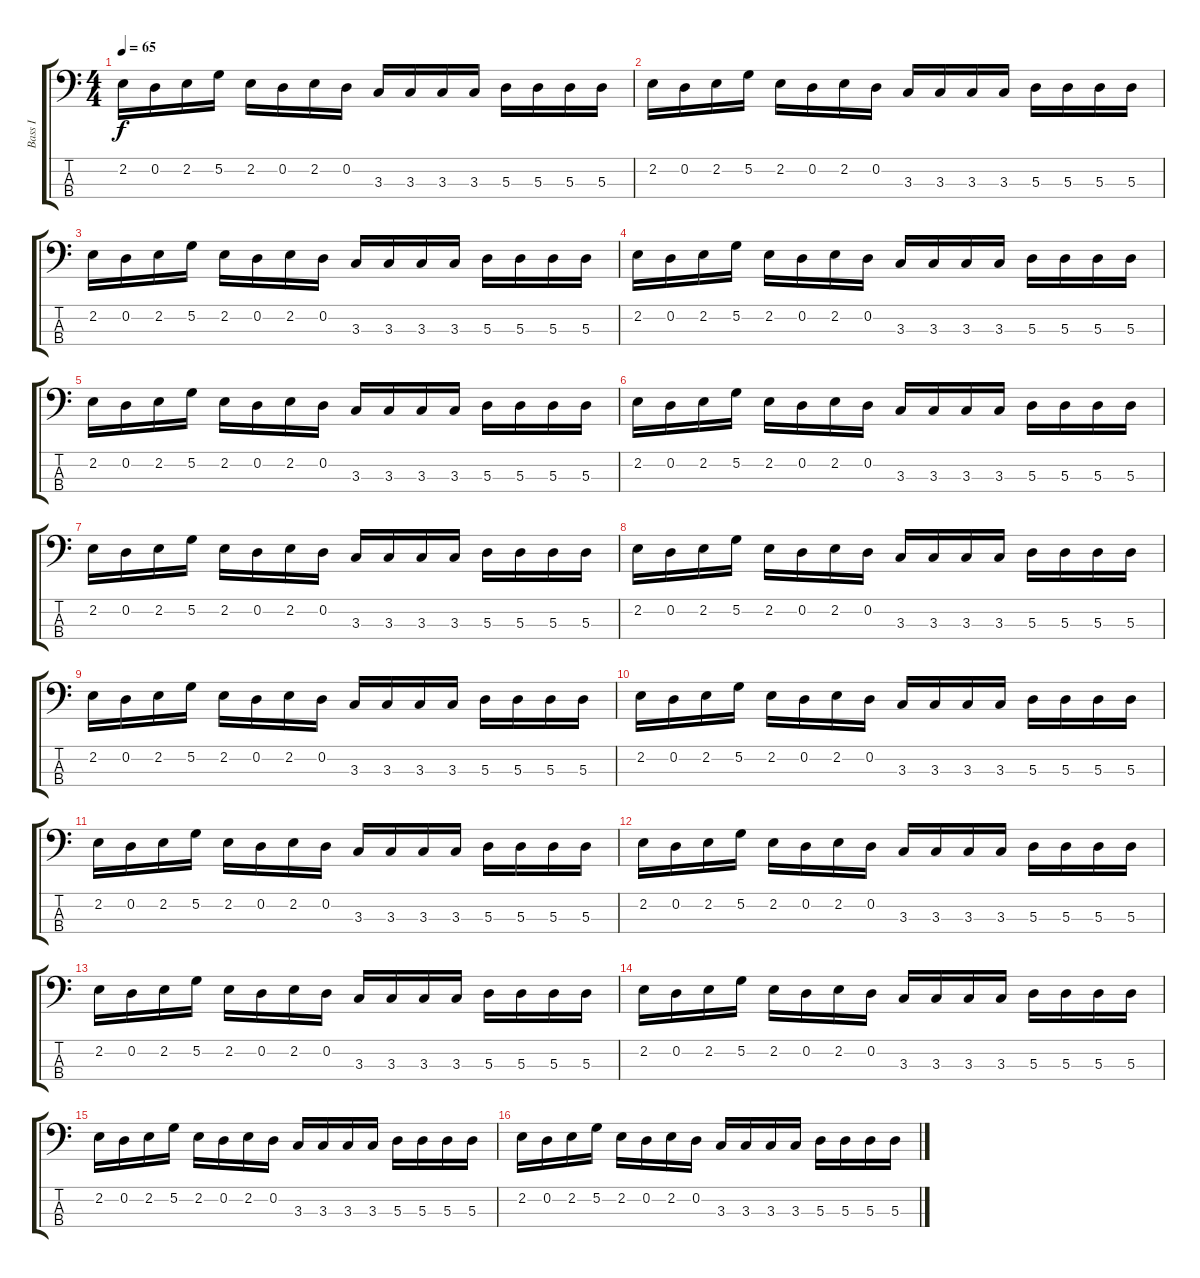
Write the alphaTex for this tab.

\track ("Bass I" "Bass I") {instrument synthbass1}
\staff {score tabs}
\tuning (G2 D2 A1 E1) {hide}
\ts (4 4)
\tempo 65
\clef f4
\ks c
2.2.16{dy f instrument fretlessbass} 0.2.16 2.2.16 5.2.16 2.2.16 0.2.16 2.2.16 0.2.16 3.3.16 3.3.16 3.3.16 3.3.16 5.3.16 5.3.16 5.3.16 5.3.16 |
2.2.16{instrument fretlessbass} 0.2.16 2.2.16 5.2.16 2.2.16 0.2.16 2.2.16 0.2.16 3.3.16 3.3.16 3.3.16 3.3.16 5.3.16 5.3.16 5.3.16 5.3.16 |
2.2.16{instrument fretlessbass} 0.2.16 2.2.16 5.2.16 2.2.16 0.2.16 2.2.16 0.2.16 3.3.16 3.3.16 3.3.16 3.3.16 5.3.16 5.3.16 5.3.16 5.3.16 |
2.2.16{instrument fretlessbass} 0.2.16 2.2.16 5.2.16 2.2.16 0.2.16 2.2.16 0.2.16 3.3.16 3.3.16 3.3.16 3.3.16 5.3.16 5.3.16 5.3.16 5.3.16 |
2.2.16{instrument fretlessbass} 0.2.16 2.2.16 5.2.16 2.2.16 0.2.16 2.2.16 0.2.16 3.3.16 3.3.16 3.3.16 3.3.16 5.3.16 5.3.16 5.3.16 5.3.16 |
2.2.16{instrument fretlessbass} 0.2.16 2.2.16 5.2.16 2.2.16 0.2.16 2.2.16 0.2.16 3.3.16 3.3.16 3.3.16 3.3.16 5.3.16 5.3.16 5.3.16 5.3.16 |
2.2.16{instrument fretlessbass} 0.2.16 2.2.16 5.2.16 2.2.16 0.2.16 2.2.16 0.2.16 3.3.16 3.3.16 3.3.16 3.3.16 5.3.16 5.3.16 5.3.16 5.3.16 |
2.2.16{instrument fretlessbass} 0.2.16 2.2.16 5.2.16 2.2.16 0.2.16 2.2.16 0.2.16 3.3.16 3.3.16 3.3.16 3.3.16 5.3.16 5.3.16 5.3.16 5.3.16 |
2.2.16{instrument fretlessbass} 0.2.16 2.2.16 5.2.16 2.2.16 0.2.16 2.2.16 0.2.16 3.3.16 3.3.16 3.3.16 3.3.16 5.3.16 5.3.16 5.3.16 5.3.16 |
2.2.16{instrument fretlessbass} 0.2.16 2.2.16 5.2.16 2.2.16 0.2.16 2.2.16 0.2.16 3.3.16 3.3.16 3.3.16 3.3.16 5.3.16 5.3.16 5.3.16 5.3.16 |
2.2.16{instrument fretlessbass} 0.2.16 2.2.16 5.2.16 2.2.16 0.2.16 2.2.16 0.2.16 3.3.16 3.3.16 3.3.16 3.3.16 5.3.16 5.3.16 5.3.16 5.3.16 |
2.2.16{instrument fretlessbass} 0.2.16 2.2.16 5.2.16 2.2.16 0.2.16 2.2.16 0.2.16 3.3.16 3.3.16 3.3.16 3.3.16 5.3.16 5.3.16 5.3.16 5.3.16 |
2.2.16{instrument fretlessbass} 0.2.16 2.2.16 5.2.16 2.2.16 0.2.16 2.2.16 0.2.16 3.3.16 3.3.16 3.3.16 3.3.16 5.3.16 5.3.16 5.3.16 5.3.16 |
2.2.16{instrument fretlessbass} 0.2.16 2.2.16 5.2.16 2.2.16 0.2.16 2.2.16 0.2.16 3.3.16 3.3.16 3.3.16 3.3.16 5.3.16 5.3.16 5.3.16 5.3.16 |
2.2.16{instrument fretlessbass} 0.2.16 2.2.16 5.2.16 2.2.16 0.2.16 2.2.16 0.2.16 3.3.16 3.3.16 3.3.16 3.3.16 5.3.16 5.3.16 5.3.16 5.3.16 |
2.2.16{instrument fretlessbass} 0.2.16 2.2.16 5.2.16 2.2.16 0.2.16 2.2.16 0.2.16 3.3.16 3.3.16 3.3.16 3.3.16 5.3.16 5.3.16 5.3.16 5.3.16
